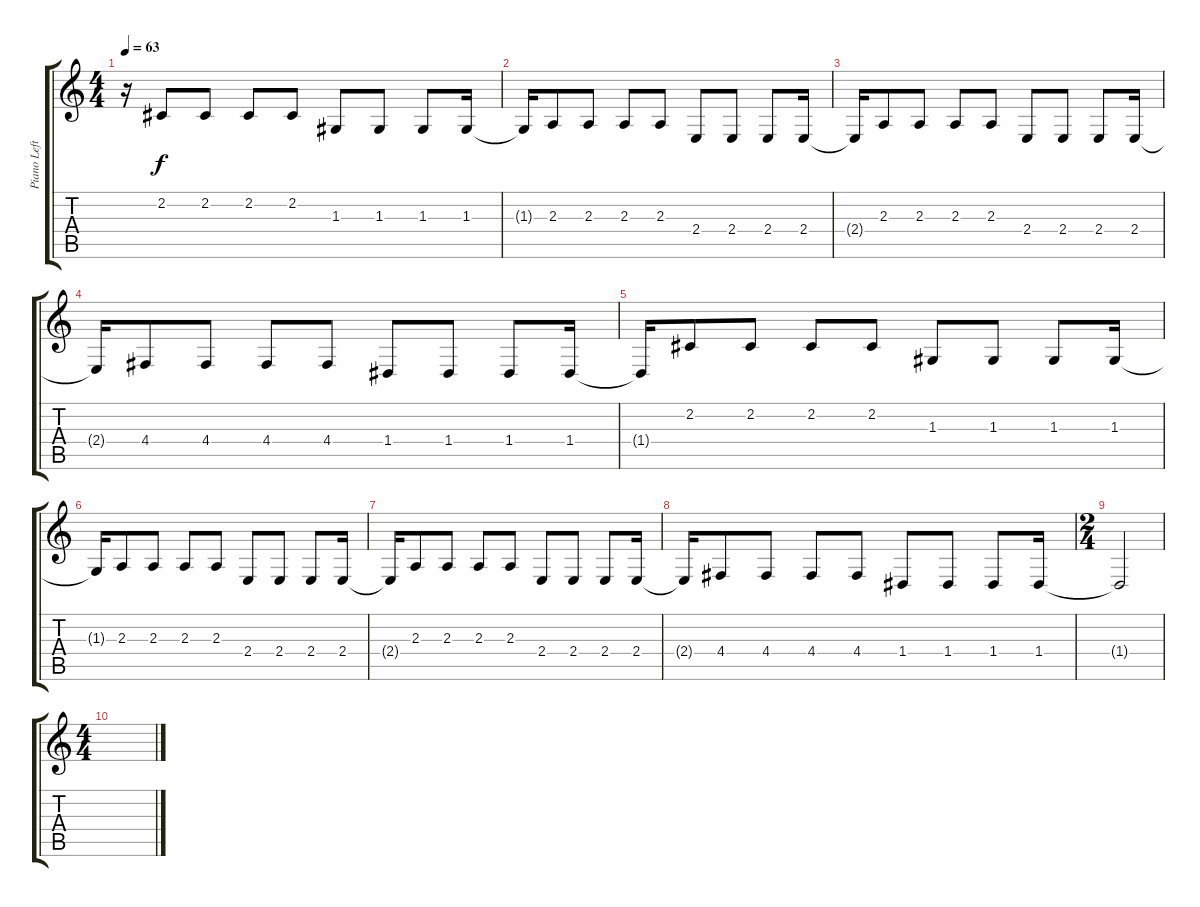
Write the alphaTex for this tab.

\track ("Piano Left Hand" "Piano Left") {instrument electricgrandpiano}
\staff {score tabs}
\tuning (E4 B3 G3 D3 A2 E2) {hide}
\ts (4 4)
\tempo 63
\clef g2
\ks c
r.16{dy f} 2.2.8 2.2.8 2.2.8 2.2.8 1.3.8 1.3.8 1.3.8 1.3.16 |
1.3{t}.16 2.3.8 2.3.8 2.3.8 2.3.8 2.4.8 2.4.8 2.4.8 2.4.16 |
2.4{t}.16 2.3.8 2.3.8 2.3.8 2.3.8 2.4.8 2.4.8 2.4.8 2.4.16 |
2.4{t}.16 4.4.8 4.4.8 4.4.8 4.4.8 1.4.8 1.4.8 1.4.8 1.4.16 |
1.4{t}.16 2.2.8 2.2.8 2.2.8 2.2.8 1.3.8 1.3.8 1.3.8 1.3.16 |
1.3{t}.16 2.3.8 2.3.8 2.3.8 2.3.8 2.4.8 2.4.8 2.4.8 2.4.16 |
2.4{t}.16 2.3.8 2.3.8 2.3.8 2.3.8 2.4.8 2.4.8 2.4.8 2.4.16 |
2.4{t}.16 4.4.8 4.4.8 4.4.8 4.4.8 1.4.8 1.4.8 1.4.8 1.4.16 |
\ts (2 4)
1.4{t}.2 |
\ts (4 4)
